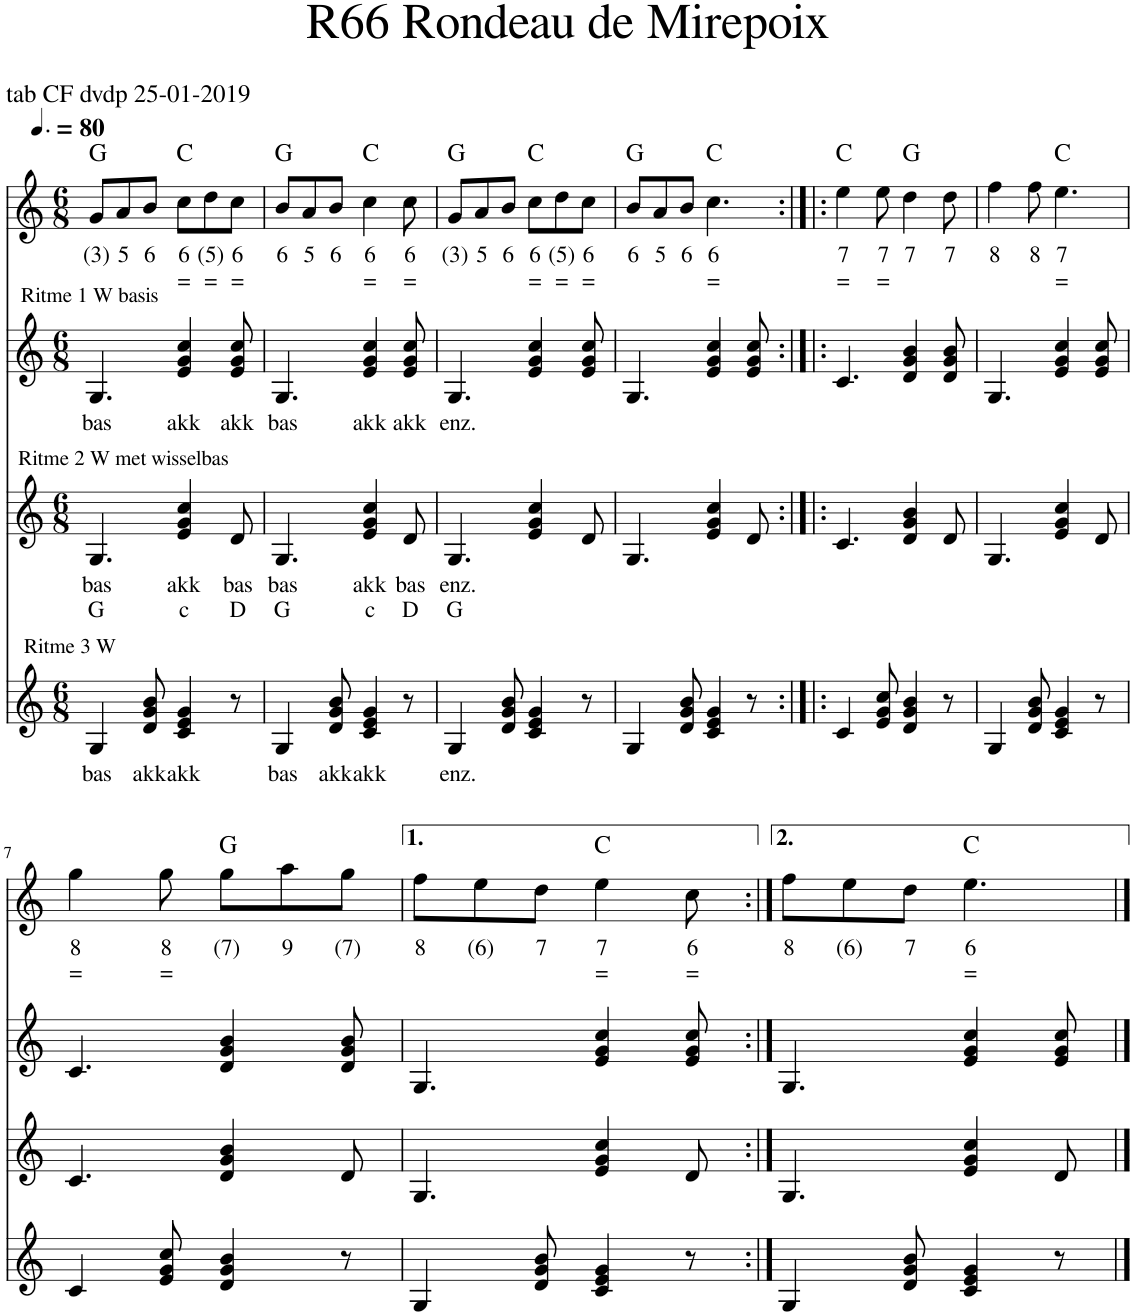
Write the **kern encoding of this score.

**kern	**text	**kern	**text	**text	**kern	**text	**kern	**text	**text	**harte
*part4	*part4	*part3	*part3	*part3	*part2	*part2	*part1	*part1	*part1	*part1
*staff4	*staff4	*staff3	*staff3	*staff3	*staff2	*staff2	*staff1	*staff1	*staff1	*
*I"Stem	*	*I"Stem	*	*	*I"Stem	*	*I"Piano	*	*	*
*clefG2	*	*clefG2	*	*	*clefG2	*	*clefG2	*	*	*
*k[]	*	*k[]	*	*	*k[]	*	*k[]	*	*	*
*M6/8	*	*M6/8	*	*	*M6/8	*	*M6/8	*	*	*
*MM120	*	*MM120	*	*	*MM120	*	*MM120	*	*	*
=1	=1	=1	=1	=1	=1	=1	=1	=1	=1	=1
!	!	!	!	!	!LO:TX:a:t=Ritme 1 W basis	!	!	!	!	!
!	!	!LO:TX:a:t=Ritme 2 W met wisselbas	!	!	!	!	!	!	!	!
!LO:TX:a:t=Ritme 3 W	!	!	!	!	!	!	!	!	!	!
!	!LO:LY:b	!	!LO:LY:b	!LO:LY:b	!	!LO:LY:b	!	!LO:LY:b	!	!
4G/	bas	4.G/	bas	G	4.G/	bas	8g/L	(3)	.	G:maj
!	!	!	!	!	!	!	!	!LO:LY:b	!	!
.	.	.	.	.	.	.	8a/	5	.	.
!	!LO:LY:b	!	!	!	!	!	!	!LO:LY:b	!	!
8d/ 8g/ 8b/	akk	.	.	.	.	.	8b/J	6	.	.
!	!LO:LY:b	!	!LO:LY:b	!LO:LY:b	!	!LO:LY:b	!	!LO:LY:b	!LO:LY:b	!
4c/ 4e/ 4g/	akk	4e/ 4g/ 4cc/	akk	c	4e/ 4g/ 4cc/	akk	8cc\L	6	=	C:maj
!	!	!	!	!	!	!	!	!LO:LY:b	!LO:LY:b	!
.	.	.	.	.	.	.	8dd\	(5)	=	.
!	!	!	!LO:LY:b	!LO:LY:b	!	!LO:LY:b	!	!LO:LY:b	!LO:LY:b	!
8r	.	8d/	bas	D	8e/ 8g/ 8cc/	akk	8cc\J	6	=	.
=2	=2	=2	=2	=2	=2	=2	=2	=2	=2	=2
!	!LO:LY:b	!	!LO:LY:b	!LO:LY:b	!	!LO:LY:b	!	!LO:LY:b	!	!
4G/	bas	4.G/	bas	G	4.G/	bas	8b/L	6	.	G:maj
!	!	!	!	!	!	!	!	!LO:LY:b	!	!
.	.	.	.	.	.	.	8a/	5	.	.
!	!LO:LY:b	!	!	!	!	!	!	!LO:LY:b	!	!
8d/ 8g/ 8b/	akk	.	.	.	.	.	8b/J	6	.	.
!	!LO:LY:b	!	!LO:LY:b	!LO:LY:b	!	!LO:LY:b	!	!LO:LY:b	!LO:LY:b	!
4c/ 4e/ 4g/	akk	4e/ 4g/ 4cc/	akk	c	4e/ 4g/ 4cc/	akk	4cc\	6	=	C:maj
!	!	!	!LO:LY:b	!LO:LY:b	!	!LO:LY:b	!	!LO:LY:b	!LO:LY:b	!
8r	.	8d/	bas	D	8e/ 8g/ 8cc/	akk	8cc\	6	=	.
=3	=3	=3	=3	=3	=3	=3	=3	=3	=3	=3
!	!LO:LY:b	!	!LO:LY:b	!LO:LY:b	!	!LO:LY:b	!	!LO:LY:b	!	!
4G/	enz.	4.G/	enz.	G	4.G/	enz.	8g/L	(3)	.	G:maj
!	!	!	!	!	!	!	!	!LO:LY:b	!	!
.	.	.	.	.	.	.	8a/	5	.	.
!	!	!	!	!	!	!	!	!LO:LY:b	!	!
8d/ 8g/ 8b/	.	.	.	.	.	.	8b/J	6	.	.
!	!	!	!	!	!	!	!	!LO:LY:b	!LO:LY:b	!
4c/ 4e/ 4g/	.	4e/ 4g/ 4cc/	.	.	4e/ 4g/ 4cc/	.	8cc\L	6	=	C:maj
!	!	!	!	!	!	!	!	!LO:LY:b	!LO:LY:b	!
.	.	.	.	.	.	.	8dd\	(5)	=	.
!	!	!	!	!	!	!	!	!LO:LY:b	!LO:LY:b	!
8r	.	8d/	.	.	8e/ 8g/ 8cc/	.	8cc\J	6	=	.
=4	=4	=4	=4	=4	=4	=4	=4	=4	=4	=4
!	!	!	!	!	!	!	!	!LO:LY:b	!	!
4G/	.	4.G/	.	.	4.G/	.	8b/L	6	.	G:maj
!	!	!	!	!	!	!	!	!LO:LY:b	!	!
.	.	.	.	.	.	.	8a/	5	.	.
!	!	!	!	!	!	!	!	!LO:LY:b	!	!
8d/ 8g/ 8b/	.	.	.	.	.	.	8b/J	6	.	.
!	!	!	!	!	!	!	!	!LO:LY:b	!LO:LY:b	!
4c/ 4e/ 4g/	.	4e/ 4g/ 4cc/	.	.	4e/ 4g/ 4cc/	.	4.cc\	6	=	C:maj
8r	.	8d/	.	.	8e/ 8g/ 8cc/	.	.	.	.	.
=5:|!|:	=5:|!|:	=5:|!|:	=5:|!|:	=5:|!|:	=5:|!|:	=5:|!|:	=5:|!|:	=5:|!|:	=5:|!|:	=5:|!|:
!	!	!	!	!	!	!	!	!LO:LY:b	!LO:LY:b	!
4c/	.	4.c/	.	.	4.c/	.	4ee\	7	=	C:maj
!	!	!	!	!	!	!	!	!LO:LY:b	!LO:LY:b	!
8e/ 8g/ 8cc/	.	.	.	.	.	.	8ee\	7	=	.
!	!	!	!	!	!	!	!	!LO:LY:b	!	!
4d/ 4g/ 4b/	.	4d/ 4g/ 4b/	.	.	4d/ 4g/ 4b/	.	4dd\	7	.	G:maj
!	!	!	!	!	!	!	!	!LO:LY:b	!	!
8r	.	8d/	.	.	8d/ 8g/ 8b/	.	8dd\	7	.	.
=6	=6	=6	=6	=6	=6	=6	=6	=6	=6	=6
!	!	!	!	!	!	!	!	!LO:LY:b	!	!
4G/	.	4.G/	.	.	4.G/	.	4ff\	8	.	.
!	!	!	!	!	!	!	!	!LO:LY:b	!	!
8d/ 8g/ 8b/	.	.	.	.	.	.	8ff\	8	.	.
!	!	!	!	!	!	!	!	!LO:LY:b	!LO:LY:b	!
4c/ 4e/ 4g/	.	4e/ 4g/ 4cc/	.	.	4e/ 4g/ 4cc/	.	4.ee\	7	=	C:maj
8r	.	8d/	.	.	8e/ 8g/ 8cc/	.	.	.	.	.
!!LO:LB:g=z
=7	=7	=7	=7	=7	=7	=7	=7	=7	=7	=7
!	!	!	!	!	!	!	!	!LO:LY:b	!LO:LY:b	!
4c/	.	4.c/	.	.	4.c/	.	4gg\	8	=	.
!	!	!	!	!	!	!	!	!LO:LY:b	!LO:LY:b	!
8e/ 8g/ 8cc/	.	.	.	.	.	.	8gg\	8	=	.
!	!	!	!	!	!	!	!	!LO:LY:b	!	!
4d/ 4g/ 4b/	.	4d/ 4g/ 4b/	.	.	4d/ 4g/ 4b/	.	8gg\L	(7)	.	G:maj
!	!	!	!	!	!	!	!	!LO:LY:b	!	!
.	.	.	.	.	.	.	8aa\	9	.	.
!	!	!	!	!	!	!	!	!LO:LY:b	!	!
8r	.	8d/	.	.	8d/ 8g/ 8b/	.	8gg\J	(7)	.	.
=8	=8	=8	=8	=8	=8	=8	=8	=8	=8	=8
!	!	!	!	!	!	!	!	!LO:LY:b	!	!
4G/	.	4.G/	.	.	4.G/	.	8ff\L	8	.	.
!	!	!	!	!	!	!	!	!LO:LY:b	!	!
.	.	.	.	.	.	.	8ee\	(6)	.	.
!	!	!	!	!	!	!	!	!LO:LY:b	!	!
8d/ 8g/ 8b/	.	.	.	.	.	.	8dd\J	7	.	.
!	!	!	!	!	!	!	!	!LO:LY:b	!LO:LY:b	!
4c/ 4e/ 4g/	.	4e/ 4g/ 4cc/	.	.	4e/ 4g/ 4cc/	.	4ee\	7	=	C:maj
!	!	!	!	!	!	!	!	!LO:LY:b	!LO:LY:b	!
8r	.	8d/	.	.	8e/ 8g/ 8cc/	.	8cc\	6	=	.
=9:|!	=9:|!	=9:|!	=9:|!	=9:|!	=9:|!	=9:|!	=9:|!	=9:|!	=9:|!	=9:|!
!	!	!	!	!	!	!	!	!LO:LY:b	!	!
4G/	.	4.G/	.	.	4.G/	.	8ff\L	8	.	.
!	!	!	!	!	!	!	!	!LO:LY:b	!	!
.	.	.	.	.	.	.	8ee\	(6)	.	.
!	!	!	!	!	!	!	!	!LO:LY:b	!	!
8d/ 8g/ 8b/	.	.	.	.	.	.	8dd\J	7	.	.
!	!	!	!	!	!	!	!	!LO:LY:b	!LO:LY:b	!
4c/ 4e/ 4g/	.	4e/ 4g/ 4cc/	.	.	4e/ 4g/ 4cc/	.	4.ee\	6	=	C:maj
8r	.	8d/	.	.	8e/ 8g/ 8cc/	.	.	.	.	.
==	==	==	==	==	==	==	==	==	==	==
*-	*-	*-	*-	*-	*-	*-	*-	*-	*-	*-
